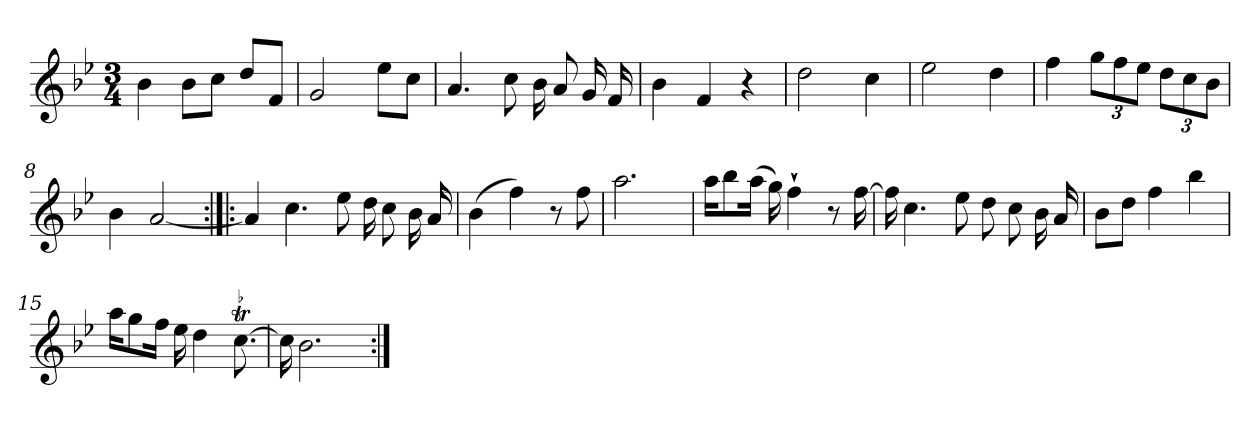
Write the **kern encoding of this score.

**kern
*part1
*staff1
*clefG2
*k[b-e-]
*B-:
*M3/4
*MM120
=1
4b-
8b-\L
8cc\J
8dd/L
8f/J
=2
2g
8ee-\L
8cc\J
=3
4.a
8cc
16b-
8a
16g
16f
=4
4b-
4f
4r
=5
2dd
4cc
=6
2ee-
4dd
=7
4ff
12gg\L
12ff\
12ee-\J
12dd\L
12cc\
12b-\J
=8
4b-
[2a
=9:|!|:
4a]
4.cc
8ee-
16dd
8cc
16b-
16a
=10
(4b-
4ff)
8r
8ff
=11
2.aa
=12
16aa\KL
8bb-\
(16aa\Jk
16gg)
4ff`
8r
[16ff
=13
16ff]
4.cc
8ee-
8dd
8cc
16b-
16a
=14
8b-\L
8dd\J
4ff
4bb-
=15
16aa\KL
8gg\
16ff\Jk
16ee-
4dd
!LO:TR:acc=-
[8.cct
=16
16cc]
2.b-
=:|!
*-
